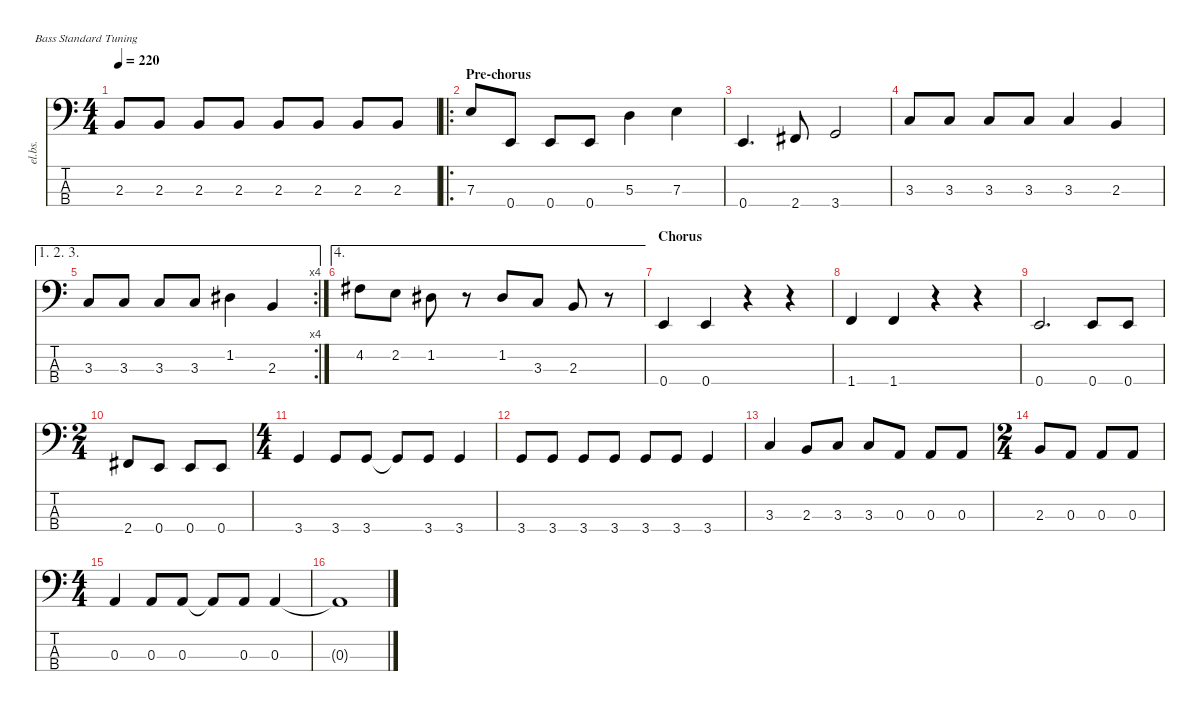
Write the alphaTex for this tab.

\defaultSystemsLayout 4
\hideDynamics
\bracketExtendMode nobrackets
\track ("Burton" "el.bs.") {instrument electricbassfinger}
\staff {score tabs}
\tuning (G2 D2 A1 E1)
\ts (4 4)
\tempo 220
\clef f4
\ks c
2.3.8{dy f} 2.3.8 2.3.8 2.3.8 2.3.8 2.3.8 2.3.8 2.3.8 |
\ro
\section ("" "Pre-chorus")
7.3.8 0.4.8 0.4.8 0.4.8 5.3.4 7.3.4 |
0.4.4{d} 2.4{acc #}.8 3.4.2 |
3.3.8 3.3.8 3.3.8 3.3.8 3.3.4 2.3.4 |
\ae (1 2 3)
\rc 4
3.3.8 3.3.8 3.3.8 3.3.8 1.2{acc #}.4 2.3.4 |
\ae 4
4.2{acc #}.8 2.2.8 1.2{acc #}.8 r.8 1.2{acc #}.8 3.3.8 2.3.8 r.8 |
\section ("" "Chorus")
0.4.4 0.4.4 r.4 r.4 |
1.4.4 1.4.4 r.4 r.4 |
0.4.2{d} 0.4.8 0.4.8 |
\ts (2 4)
2.4{acc #}.8 0.4.8 0.4.8 0.4.8 |
\ts (4 4)
3.4.4 3.4.8 3.4.8 3.4{t}.8 3.4.8 3.4.4 |
3.4.8 3.4.8 3.4.8 3.4.8 3.4.8 3.4.8 3.4.4 |
3.3.4 2.3.8 3.3.8 3.3.8 0.3.8 0.3.8 0.3.8 |
\ts (2 4)
2.3.8 0.3.8 0.3.8 0.3.8 |
\ts (4 4)
0.3.4 0.3.8 0.3.8 0.3{t}.8 0.3.8 0.3.4 |
0.3{t}.1
